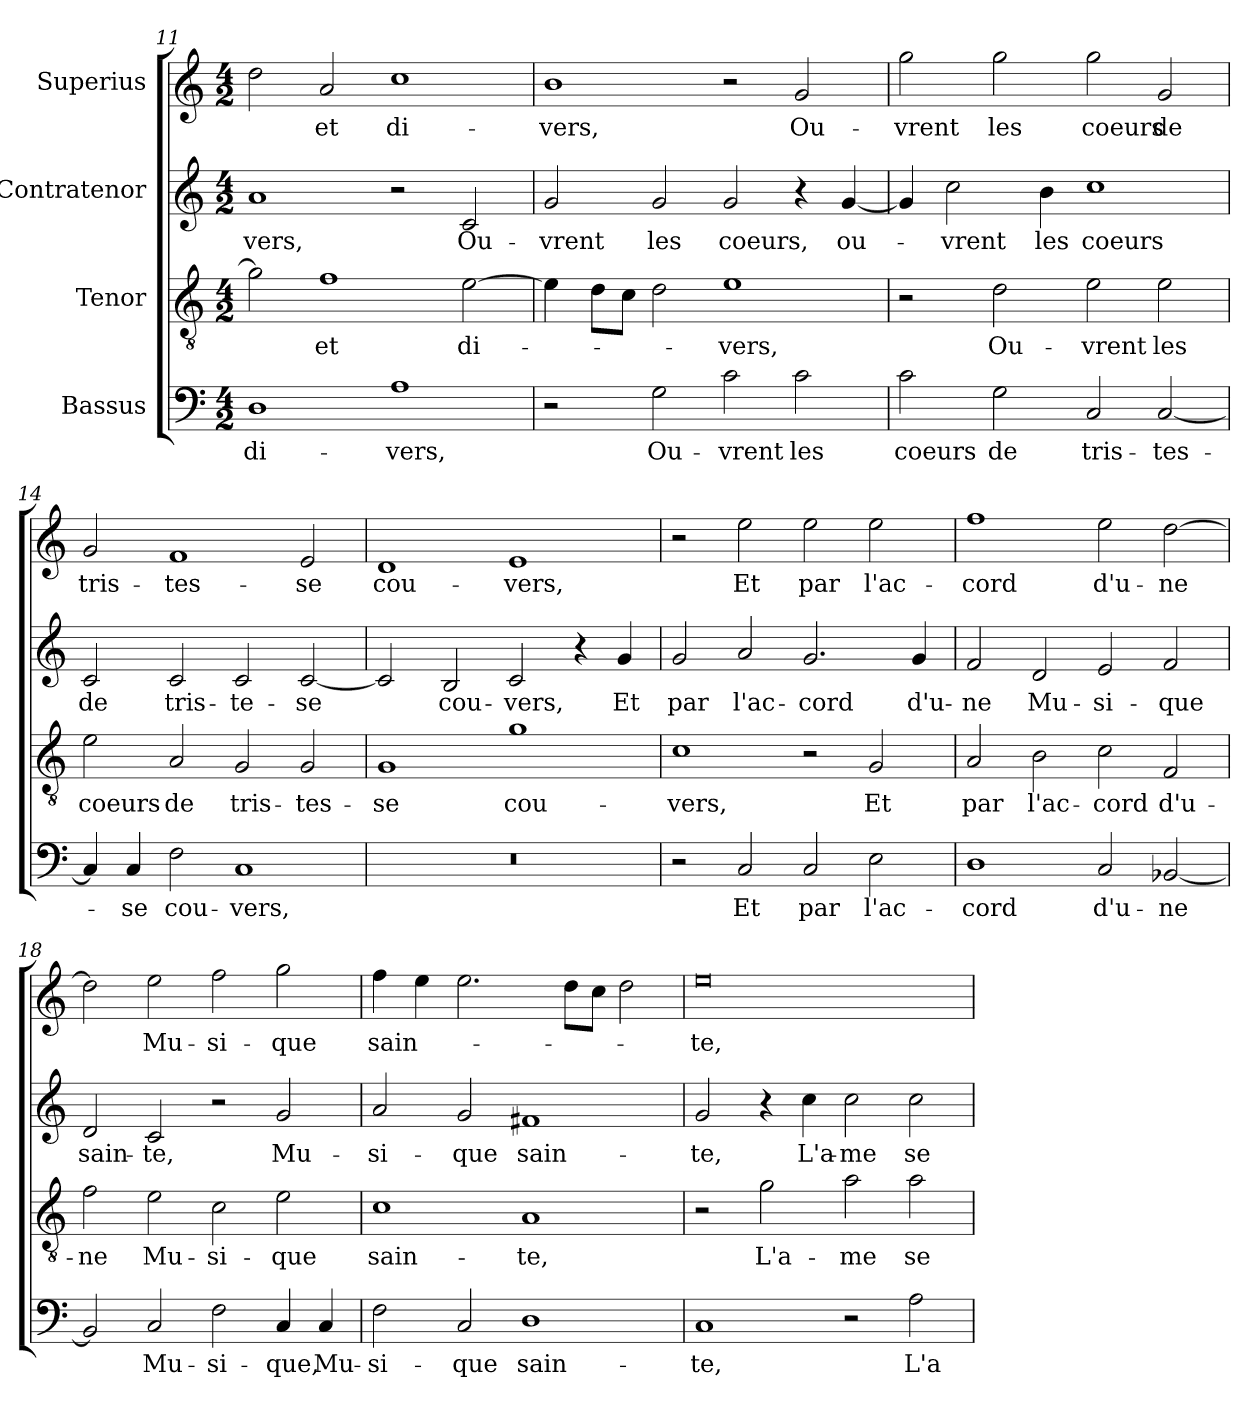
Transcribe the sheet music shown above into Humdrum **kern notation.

**kern	**text	**kern	**text	**kern	**text	**kern	**text
*part4	*part4	*part3	*part3	*part2	*part2	*part1	*part1
*staff4	*staff4	*staff3	*staff3	*staff2	*staff2	*staff1	*staff1
*I"Bassus	*	*I"Tenor	*	*I"Contratenor	*	*I"Superius	*
*clefF4	*	*clefGv2	*	*clefG2	*	*clefG2	*
*	*	*ITrd7c12	*	*	*	*	*
*k[]	*	*k[]	*	*k[]	*	*k[]	*
*C:	*	*C:	*	*C:	*	*C:	*
*M4/2	*	*M4/2	*	*M4/2	*	*M4/2	*
=11	=11	=11	=11	=11	=11	=11	=11
1D\	di-	2G\]	.	1a/	-vers,	2dd\	.
.	.	1F\	et	.	.	2a/	et
1A\	-vers,	.	.	2r	.	1cc\	di-
.	.	[2E\	di-	2c/	Ou-	.	.
=12	=12	=12	=12	=12	=12	=12	=12
2r	.	4E\]	.	2g/	-vrent	1b\	-vers,
.	.	8D\L	.	.	.	.	.
.	.	8C\J	.	.	.	.	.
2G\	Ou-	2D\	.	2g/	les	.	.
2c\	-vrent	1E\	-vers,	2g/	coeurs,	2r	.
2c\	les	.	.	4r	.	2g/	Ou-
.	.	.	.	[4g/	ou-	.	.
!!LO:LB:g=z
=13	=13	=13	=13	=13	=13	=13	=13
2c\	coeurs	2r	.	4g/]	.	2gg\	-vrent
.	.	.	.	2cc\	-vrent	.	.
2G\	de	2D\	Ou-	.	.	2gg\	les
.	.	.	.	4b\	les	.	.
2C/	tris-	2E\	-vrent	1cc\	coeurs	2gg\	coeurs
[2C/	-tes-	2E\	les	.	.	2g/	de
=14	=14	=14	=14	=14	=14	=14	=14
4C/]	.	2E\	coeurs	2c/	de	2g/	tris-
4C/	-se	.	.	.	.	.	.
2F\	cou-	2AA/	de	2c/	tris-	1f/	-tes-
1C/	-vers,	2GG/	tris-	2c/	-te-	.	.
.	.	2GG/	-tes-	[2c/	-se	2e/	-se
=15	=15	=15	=15	=15	=15	=15	=15
0r	.	1GG/	-se	2c/]	.	1d/	cou-
.	.	.	.	2B/	cou-	.	.
.	.	1G\	cou-	2c/	-vers,	1e/	-vers,
.	.	.	.	4r	.	.	.
.	.	.	.	4g/	Et	.	.
=16	=16	=16	=16	=16	=16	=16	=16
2r	.	1C\	-vers,	2g/	par	2r	.
2C/	Et	.	.	2a/	l'ac-	2ee\	Et
2C/	par	2r	.	2.g/	-cord	2ee\	par
2E\	l'ac-	2GG/	Et	.	.	2ee\	l'ac-
.	.	.	.	4g/	d'u-	.	.
=17	=17	=17	=17	=17	=17	=17	=17
1D\	-cord	2AA/	par	2f/	-ne	1ff\	-cord
.	.	2BB\	l'ac-	2d/	Mu-	.	.
2C/	d'u-	2C\	-cord	2e/	-si-	2ee\	d'u-
[2BB-X/	-ne	2FF/	d'u-	2f/	-que	[2dd\	-ne
!!LO:PB:g=z
=18	=18	=18	=18	=18	=18	=18	=18
2BB-/]	.	2F\	-ne	2d/	sain-	2dd\]	.
2C/	Mu-	2E\	Mu-	2c/	-te,	2ee\	Mu-
2F\	-si-	2C\	-si-	2r	.	2ff\	-si-
4C/	-que,	2E\	-que	2g/	Mu-	2gg\	-que
4C/	Mu-	.	.	.	.	.	.
=19	=19	=19	=19	=19	=19	=19	=19
2F\	-si-	1C\	sain-	2a/	-si-	4ff\	sain-
.	.	.	.	.	.	4ee\	.
2C/	-que	.	.	2g/	-que	2.ee\	.
1D\	sain-	1AA/	-te,	1f#X/	sain-	.	.
.	.	.	.	.	.	8dd\L	.
.	.	.	.	.	.	8cc\J	.
.	.	.	.	.	.	2dd\	.
=20	=20	=20	=20	=20	=20	=20	=20
1C/	-te,	2r	.	2g/	-te,	0ee\	-te,
.	.	2G\	L'a-	4r	.	.	.
.	.	.	.	4cc\	L'a-	.	.
2r	.	2A\	-me	2cc\	-me	.	.
2A\	L'a-	2A\	se	2cc\	se	.	.
=	=	=	=	=	=	=	=
*-	*-	*-	*-	*-	*-	*-	*-
